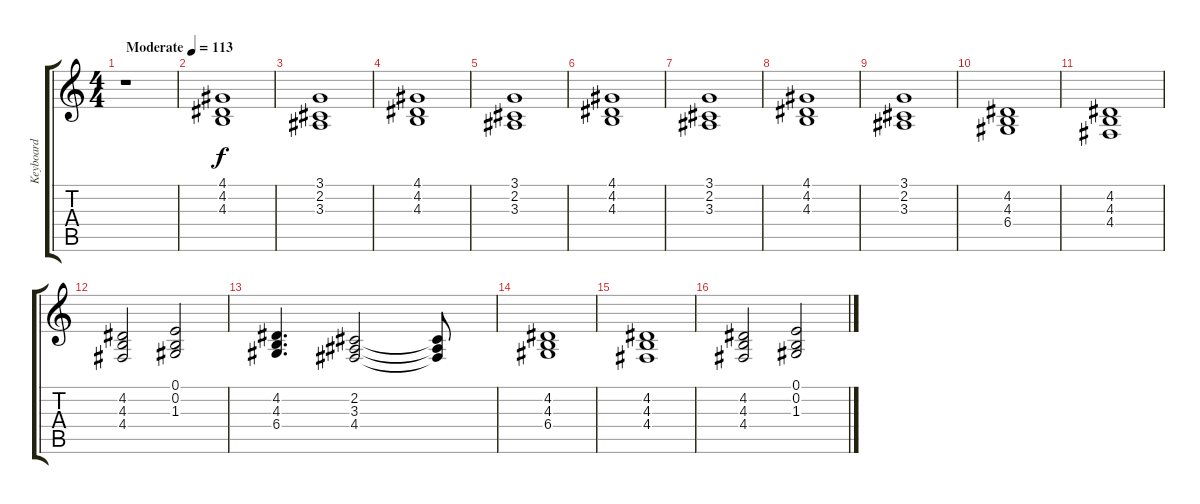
\track ("Keyboard" "Keyboard") {instrument synthstrings1}
\staff {score tabs}
\tuning (E4 B3 G3 D3 A2 E2) {hide}
\ts (4 4)
\tempo (113 "Moderate")
\clef g2
\ks c
r.1{dy f instrument synthstrings1} |
(4.1 4.2 4.3).1 |
(3.1 2.2 3.3).1 |
(4.1 4.2 4.3).1 |
(3.1 2.2 3.3).1 |
(4.1 4.2 4.3).1 |
(3.1 2.2 3.3).1 |
(4.1 4.2 4.3).1 |
(3.1 2.2 3.3).1 |
(4.2 4.3 6.4).1 |
(4.2 4.3 4.4).1 |
(4.2 4.3 4.4).2 (0.1 0.2 1.3).2 |
(4.2 4.3 6.4).4{d} (2.2 3.3 4.4).2 (2.2{t} 3.3{t} 4.4{t}).8 |
(4.2 4.3 6.4).1 |
(4.2 4.3 4.4).1 |
(4.2 4.3 4.4).2 (0.1 0.2 1.3).2
